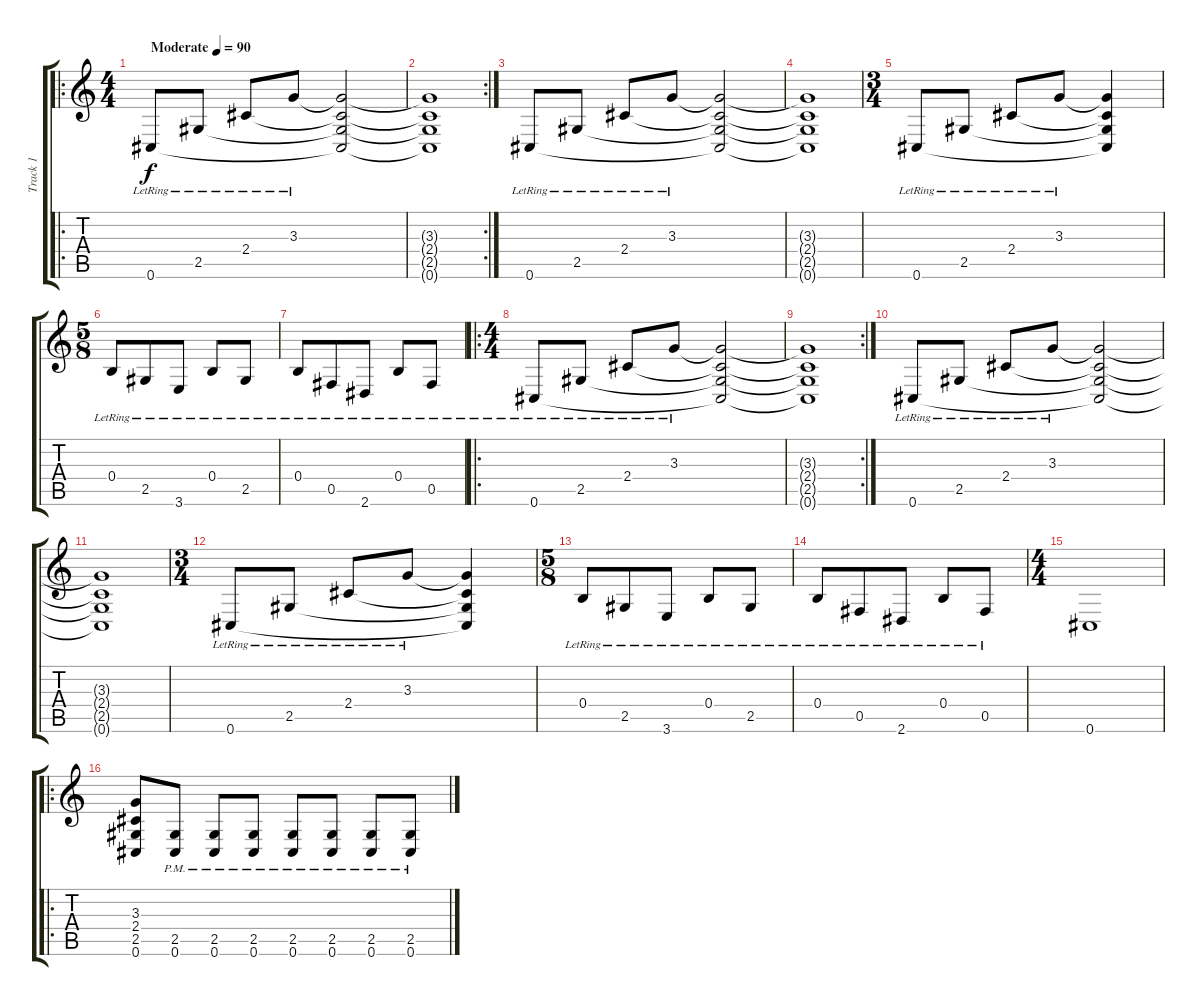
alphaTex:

\track ("Track 1" "Track 1") {instrument distortionguitar}
\staff {score tabs}
\tuning (Db4 Ab3 E3 B2 Gb2 Db2) {hide}
\ro
\ts (4 4)
\tempo (90 "Moderate")
\clef g2
\ks c
0.6{lr}.8{dy f instrument acousticguitarsteel} 2.5{lr}.8 2.4{lr}.8 3.3{lr}.8 (3.3{t} 2.4{t} 2.5{t} 0.6{t}).2 |
\rc 2
(3.3{t} 2.4{t} 2.5{t} 0.6{t}).1 |
0.6{lr}.8 2.5{lr}.8 2.4{lr}.8 3.3{lr}.8 (3.3{t} 2.4{t} 2.5{t} 0.6{t}).2 |
(3.3{t} 2.4{t} 2.5{t} 0.6{t}).1 |
\ts (3 4)
0.6{lr}.8 2.5{lr}.8 2.4{lr}.8 3.3{lr}.8 (3.3{t} 2.4{t} 2.5{t} 0.6{t}).4 |
\ts (5 8)
0.4{lr}.8 2.5{lr}.8 3.6{lr}.8 0.4{lr}.8 2.5{lr}.8 |
0.4{lr}.8 0.5{lr}.8 2.6{lr}.8 0.4{lr}.8 0.5{lr}.8 |
\ro
\ts (4 4)
0.6{lr}.8{balance 0} 2.5{lr}.8 2.4{lr}.8 3.3{lr}.8 (3.3{t} 2.4{t} 2.5{t} 0.6{t}).2 |
\rc 2
(3.3{t} 2.4{t} 2.5{t} 0.6{t}).1 |
0.6{lr}.8 2.5{lr}.8 2.4{lr}.8 3.3{lr}.8 (3.3{t} 2.4{t} 2.5{t} 0.6{t}).2 |
(3.3{t} 2.4{t} 2.5{t} 0.6{t}).1 |
\ts (3 4)
0.6{lr}.8 2.5{lr}.8 2.4{lr}.8 3.3{lr}.8 (3.3{t} 2.4{t} 2.5{t} 0.6{t}).4 |
\ts (5 8)
0.4{lr}.8 2.5{lr}.8 3.6{lr}.8 0.4{lr}.8 2.5{lr}.8 |
0.4{lr}.8 0.5{lr}.8 2.6{lr}.8 0.4{lr}.8 0.5{lr}.8 |
\ts (4 4)
0.6.1 |
\ro
(3.3 2.4 2.5 0.6).8{instrument distortionguitar} (2.5{pm} 0.6{pm}).8 (2.5{pm} 0.6{pm}).8 (2.5{pm} 0.6{pm}).8 (2.5{pm} 0.6{pm}).8 (2.5{pm} 0.6{pm}).8 (2.5{pm} 0.6{pm}).8 (2.5{pm} 0.6{pm}).8
